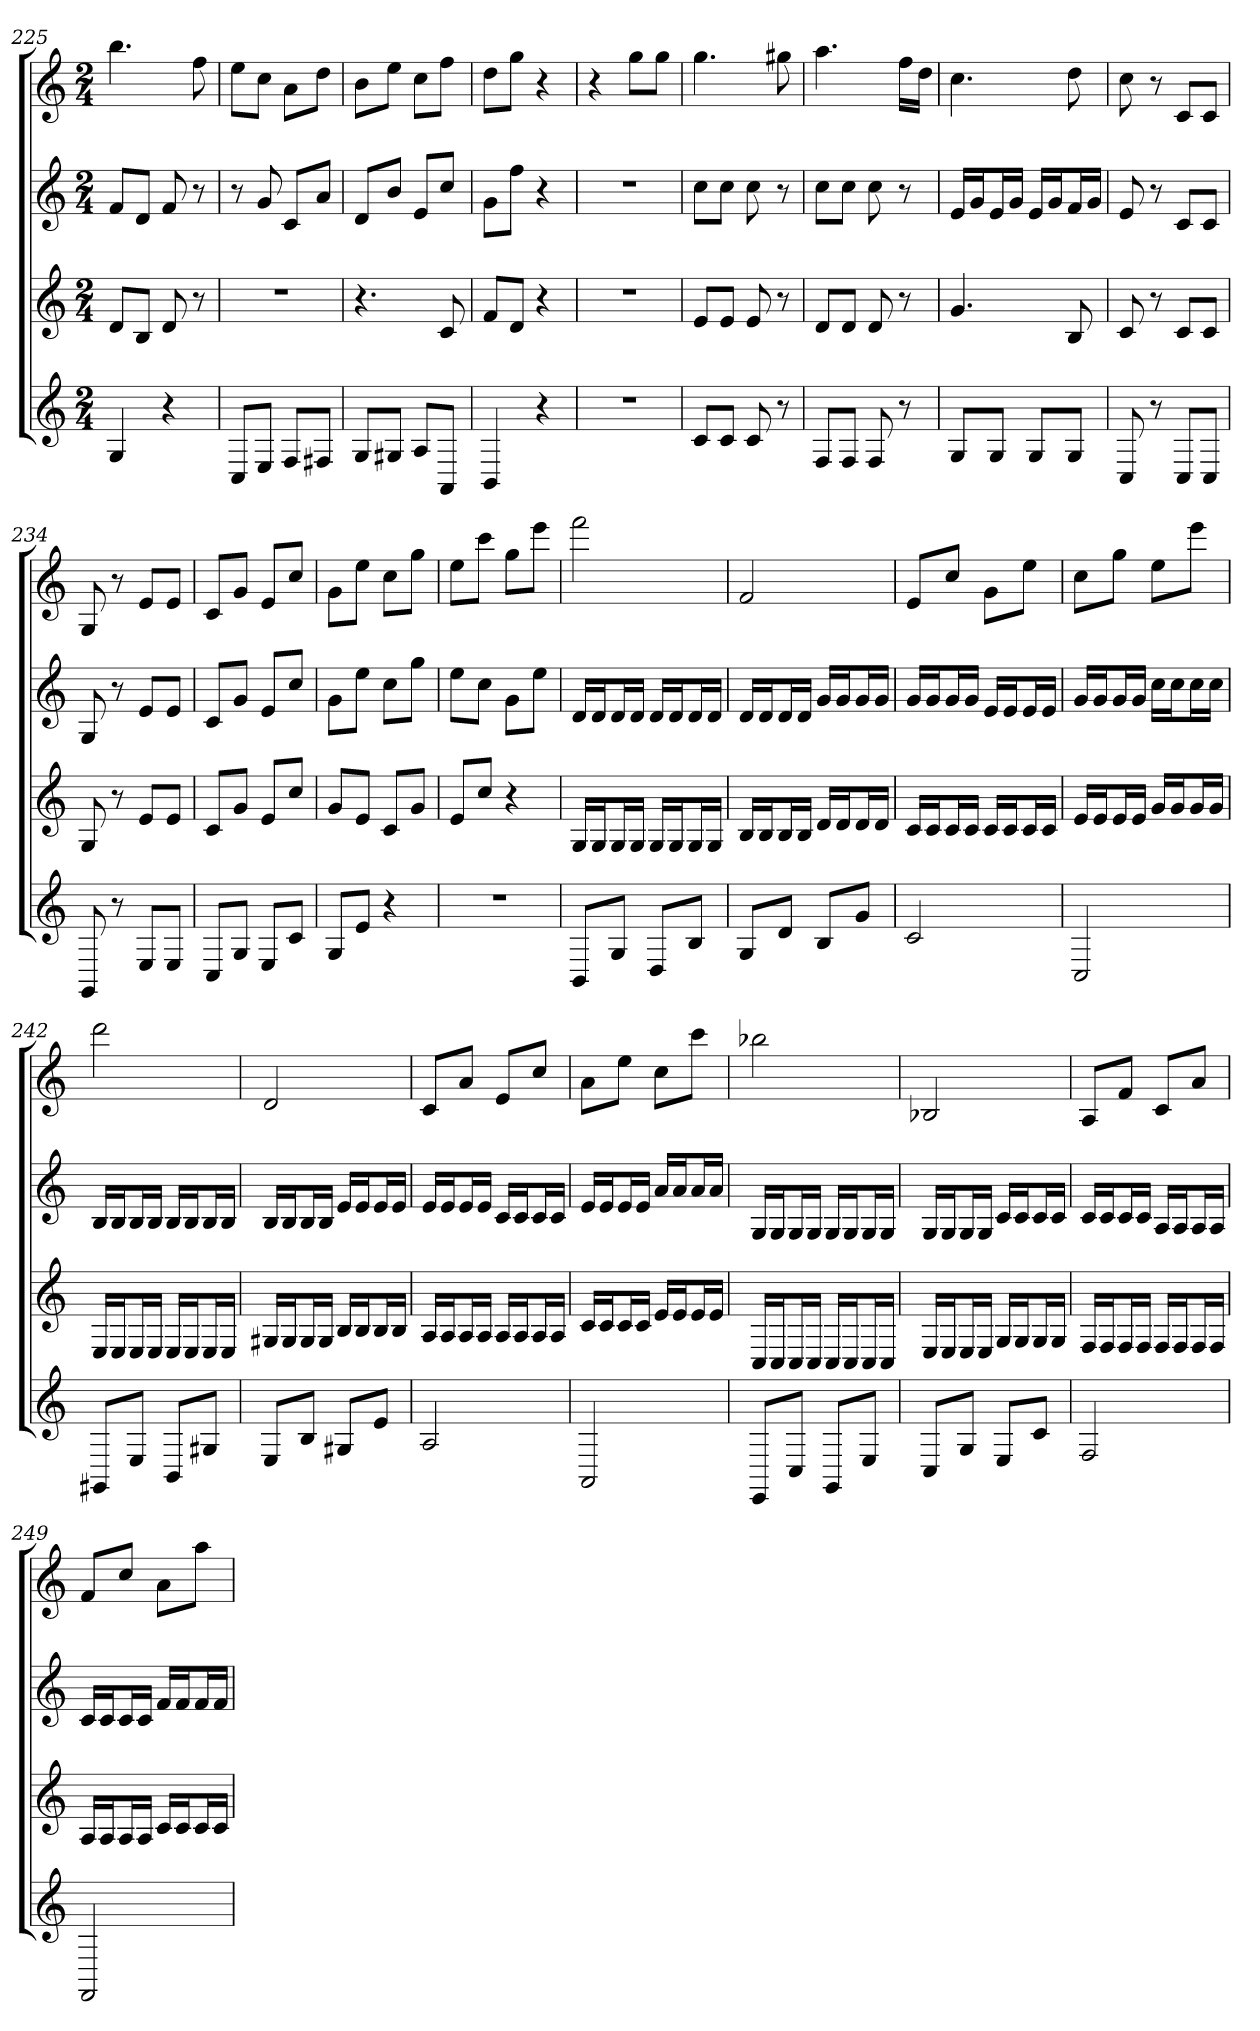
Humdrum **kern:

**kern	**kern	**kern	**kern
*part4	*part3	*part2	*part1
*staff4	*staff3	*staff2	*staff1
*k[]	*k[]	*k[]	*k[]
*C:	*C:	*C:	*C:
*M2/4	*M2/4	*M2/4	*M2/4
=225	=225	=225	=225
4G	8dL	8fL	4.bb
.	8BJ	8dJ	.
4r	8d	8f	.
.	8r	8r	8ff
=226	=226	=226	=226
8CL	2r	8r	8eeL
8EJ	.	8g	8ccJ
8FL	.	8cL	8aL
8F#XJ	.	8aJ	8ddJ
=227	=227	=227	=227
8GL	4.r	8dL	8bL
8G#XJ	.	8bJ	8eeJ
8AL	.	8eL	8ccL
8AAJ	8c	8ccJ	8ffJ
=228	=228	=228	=228
4BB	8fL	8gL	8ddL
.	8dJ	8ffJ	8ggJ
4r	4r	4r	4r
=229	=229	=229	=229
2r	2r	2r	4r
.	.	.	8ggL
.	.	.	8ggJ
=230	=230	=230	=230
8cL	8eL	8ccL	4.gg
8cJ	8eJ	8ccJ	.
8c	8e	8cc	.
8r	8r	8r	8gg#X
=231	=231	=231	=231
8FL	8dL	8ccL	4.aa
8FJ	8dJ	8ccJ	.
8F	8d	8cc	.
8r	8r	8r	16ffLL
.	.	.	16ddJJ
=232	=232	=232	=232
8GL	4.g	16eLL	4.cc
.	.	16gJ	.
8GJ	.	16eL	.
.	.	16gJJ	.
8GL	.	16eLL	.
.	.	16gJ	.
8GJ	8B	16fL	8dd
.	.	16gJJ	.
=233	=233	=233	=233
8C	8c	8e	8cc
8r	8r	8r	8r
8CL	8cL	8cL	8cL
8CJ	8cJ	8cJ	8cJ
=234	=234	=234	=234
8GG	8G	8G	8G
8r	8r	8r	8r
8EL	8eL	8eL	8eL
8EJ	8eJ	8eJ	8eJ
=235	=235	=235	=235
8CL	8cL	8cL	8cL
8GJ	8gJ	8gJ	8gJ
8EL	8eL	8eL	8eL
8cJ	8ccJ	8ccJ	8ccJ
=236	=236	=236	=236
8GL	8gL	8gL	8gL
8eJ	8eJ	8eeJ	8eeJ
4r	8cL	8ccL	8ccL
.	8gJ	8ggJ	8ggJ
=237	=237	=237	=237
2r	8eL	8eeL	8eeL
.	8ccJ	8ccJ	8cccJ
.	4r	8gL	8ggL
.	.	8eeJ	8eeeJ
=238	=238	=238	=238
8BBL	16GLL	16dLL	2fff
.	16GJ	16dJ	.
8GJ	16GL	16dL	.
.	16GJJ	16dJJ	.
8DL	16GLL	16dLL	.
.	16GJ	16dJ	.
8BJ	16GL	16dL	.
.	16GJJ	16dJJ	.
=239	=239	=239	=239
8GL	16BLL	16dLL	2f
.	16BJ	16dJ	.
8dJ	16BL	16dL	.
.	16BJJ	16dJJ	.
8BL	16dLL	16gLL	.
.	16dJ	16gJ	.
8gJ	16dL	16gL	.
.	16dJJ	16gJJ	.
=240	=240	=240	=240
2c	16cLL	16gLL	8eL
.	16cJ	16gJ	.
.	16cL	16gL	8ccJ
.	16cJJ	16gJJ	.
.	16cLL	16eLL	8gL
.	16cJ	16eJ	.
.	16cL	16eL	8eeJ
.	16cJJ	16eJJ	.
=241	=241	=241	=241
2C	16eLL	16gLL	8ccL
.	16eJ	16gJ	.
.	16eL	16gL	8ggJ
.	16eJJ	16gJJ	.
.	16gLL	16ccLL	8eeL
.	16gJ	16ccJ	.
.	16gL	16ccL	8eeeJ
.	16gJJ	16ccJJ	.
=242	=242	=242	=242
8GG#XL	16ELL	16BLL	2ddd
.	16EJ	16BJ	.
8EJ	16EL	16BL	.
.	16EJJ	16BJJ	.
8BBL	16ELL	16BLL	.
.	16EJ	16BJ	.
8G#XJ	16EL	16BL	.
.	16EJJ	16BJJ	.
=243	=243	=243	=243
8EL	16G#XLL	16BLL	2d
.	16G#J	16BJ	.
8BJ	16G#L	16BL	.
.	16G#JJ	16BJJ	.
8G#XL	16BLL	16eLL	.
.	16BJ	16eJ	.
8eJ	16BL	16eL	.
.	16BJJ	16eJJ	.
=244	=244	=244	=244
2A	16ALL	16eLL	8cL
.	16AJ	16eJ	.
.	16AL	16eL	8aJ
.	16AJJ	16eJJ	.
.	16ALL	16cLL	8eL
.	16AJ	16cJ	.
.	16AL	16cL	8ccJ
.	16AJJ	16cJJ	.
=245	=245	=245	=245
2AA	16cLL	16eLL	8aL
.	16cJ	16eJ	.
.	16cL	16eL	8eeJ
.	16cJJ	16eJJ	.
.	16eLL	16aLL	8ccL
.	16eJ	16aJ	.
.	16eL	16aL	8cccJ
.	16eJJ	16aJJ	.
=246	=246	=246	=246
8EEL	16CLL	16GLL	2bb-X
.	16CJ	16GJ	.
8CJ	16CL	16GL	.
.	16CJJ	16GJJ	.
8GGL	16CLL	16GLL	.
.	16CJ	16GJ	.
8EJ	16CL	16GL	.
.	16CJJ	16GJJ	.
=247	=247	=247	=247
8CL	16ELL	16GLL	2B-X
.	16EJ	16GJ	.
8GJ	16EL	16GL	.
.	16EJJ	16GJJ	.
8EL	16GLL	16cLL	.
.	16GJ	16cJ	.
8cJ	16GL	16cL	.
.	16GJJ	16cJJ	.
=248	=248	=248	=248
2F	16FLL	16cLL	8AL
.	16FJ	16cJ	.
.	16FL	16cL	8fJ
.	16FJJ	16cJJ	.
.	16FLL	16ALL	8cL
.	16FJ	16AJ	.
.	16FL	16AL	8aJ
.	16FJJ	16AJJ	.
=249	=249	=249	=249
2FF	16ALL	16cLL	8fL
.	16AJ	16cJ	.
.	16AL	16cL	8ccJ
.	16AJJ	16cJJ	.
.	16cLL	16fLL	8aL
.	16cJ	16fJ	.
.	16cL	16fL	8aaJ
.	16cJJ	16fJJ	.
=	=	=	=
*-	*-	*-	*-
